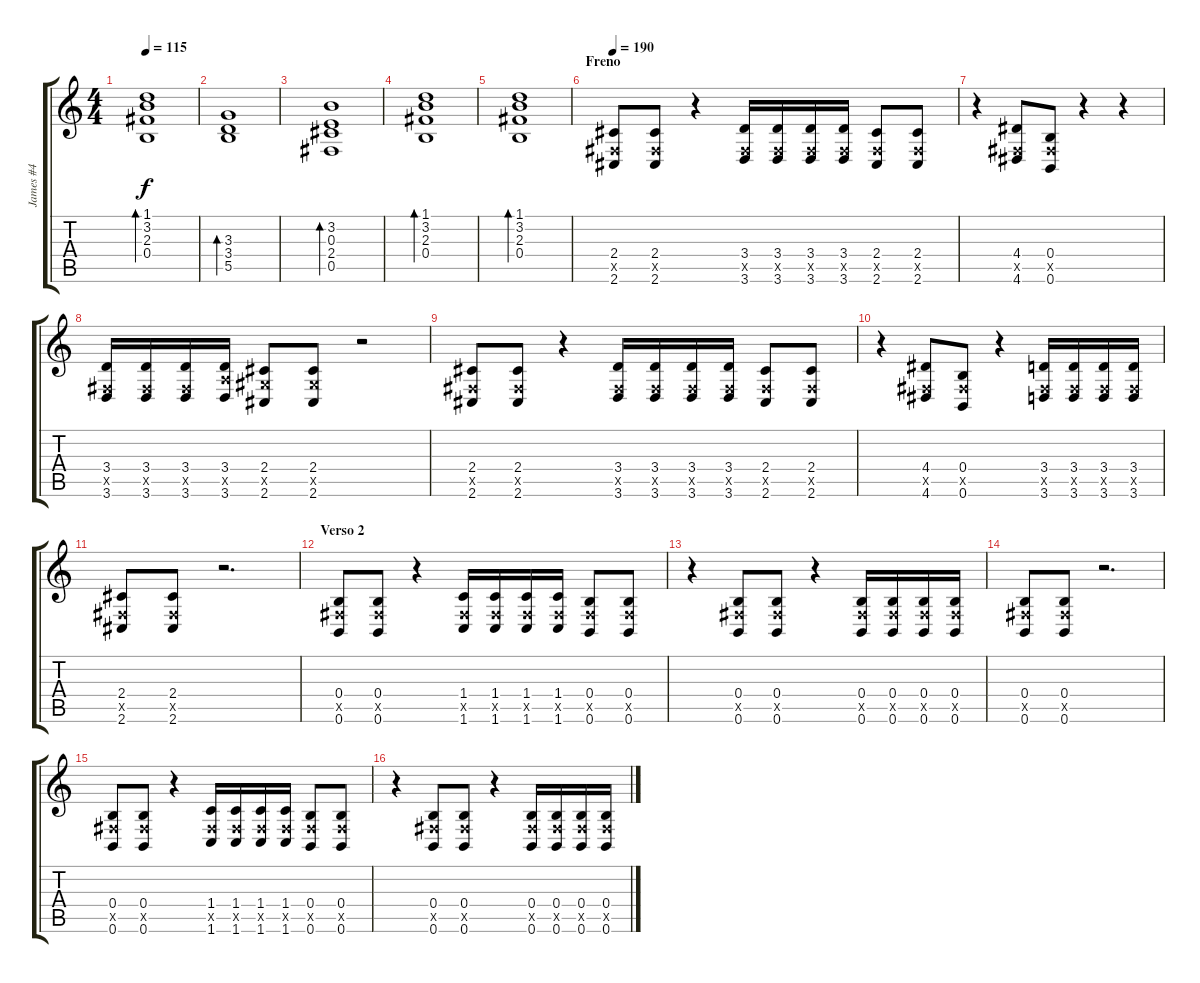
\track ("James #4" "James #4") {instrument distortionguitar}
\staff {score tabs}
\tuning (Db4 Ab3 E3 B2 Gb2 B1) {hide}
\ts (4 4)
\tempo 115
\clef g2
\ks c
(1.1 3.2 2.3 0.4).1{bd 120 dy f} |
(3.3 3.4 5.5).1{bd 120} |
(3.2 0.3 2.4 0.5).1{bd 120} |
(1.1 3.2 2.3 0.4).1{bd 120} |
(1.1 3.2 2.3 0.4).1{bd 120} |
\section ("" "Freno")
\tempo 190
(2.4 0.5{x} 2.6).8{volume 13 instrument distortionguitar} (2.4 0.5{x} 2.6).8 r.4 (3.4 0.5{x} 3.6).16 (3.4 0.5{x} 3.6).16 (3.4 0.5{x} 3.6).16 (3.4 0.5{x} 3.6).16 (2.4 0.5{x} 2.6).8 (2.4 0.5{x} 2.6).8 |
r.4 (4.4 0.5{x} 4.6).8 (0.4 0.5{x} 0.6).8 r.4 r.4 |
(3.4 0.5{x} 3.6).16 (3.4 0.5{x} 3.6).16 (3.4 0.5{x} 3.6).16 (3.4 3.5{x} 3.6).16 (2.4 2.5{x} 2.6).8 (2.4 2.5{x} 2.6).8 r.2 |
(2.4 0.5{x} 2.6).8 (2.4 0.5{x} 2.6).8 r.4 (3.4 0.5{x} 3.6).16 (3.4 0.5{x} 3.6).16 (3.4 0.5{x} 3.6).16 (3.4 0.5{x} 3.6).16 (2.4 0.5{x} 2.6).8 (2.4 0.5{x} 2.6).8 |
r.4 (4.4 0.5{x} 4.6).8 (0.4 0.5{x} 0.6).8 r.4 (3.4 0.5{x} 3.6).16 (3.4 0.5{x} 3.6).16 (3.4 0.5{x} 3.6).16 (3.4 0.5{x} 3.6).16 |
(2.4 0.5{x} 2.6).8 (2.4 0.5{x} 2.6).8 r.2{d} |
\section ("" "Verso 2")
(0.4 0.5{x} 0.6).8 (0.4 0.5{x} 0.6).8 r.4 (1.4 0.5{x} 1.6).16 (1.4 0.5{x} 1.6).16 (1.4 0.5{x} 1.6).16 (1.4 0.5{x} 1.6).16 (0.4 0.5{x} 0.6).8 (0.4 0.5{x} 0.6).8 |
r.4 (0.4 0.5{x} 0.6).8 (0.4 0.5{x} 0.6).8 r.4 (0.4 0.5{x} 0.6).16 (0.4 0.5{x} 0.6).16 (0.4 0.5{x} 0.6).16 (0.4 0.5{x} 0.6).16 |
(0.4 0.5{x} 0.6).8 (0.4 0.5{x} 0.6).8 r.2{d} |
(0.4 0.5{x} 0.6).8 (0.4 0.5{x} 0.6).8 r.4 (1.4 0.5{x} 1.6).16 (1.4 0.5{x} 1.6).16 (1.4 0.5{x} 1.6).16 (1.4 0.5{x} 1.6).16 (0.4 0.5{x} 0.6).8 (0.4 0.5{x} 0.6).8 |
r.4 (0.4 0.5{x} 0.6).8 (0.4 0.5{x} 0.6).8 r.4 (0.4 0.5{x} 0.6).16 (0.4 0.5{x} 0.6).16 (0.4 0.5{x} 0.6).16 (0.4 0.5{x} 0.6).16
